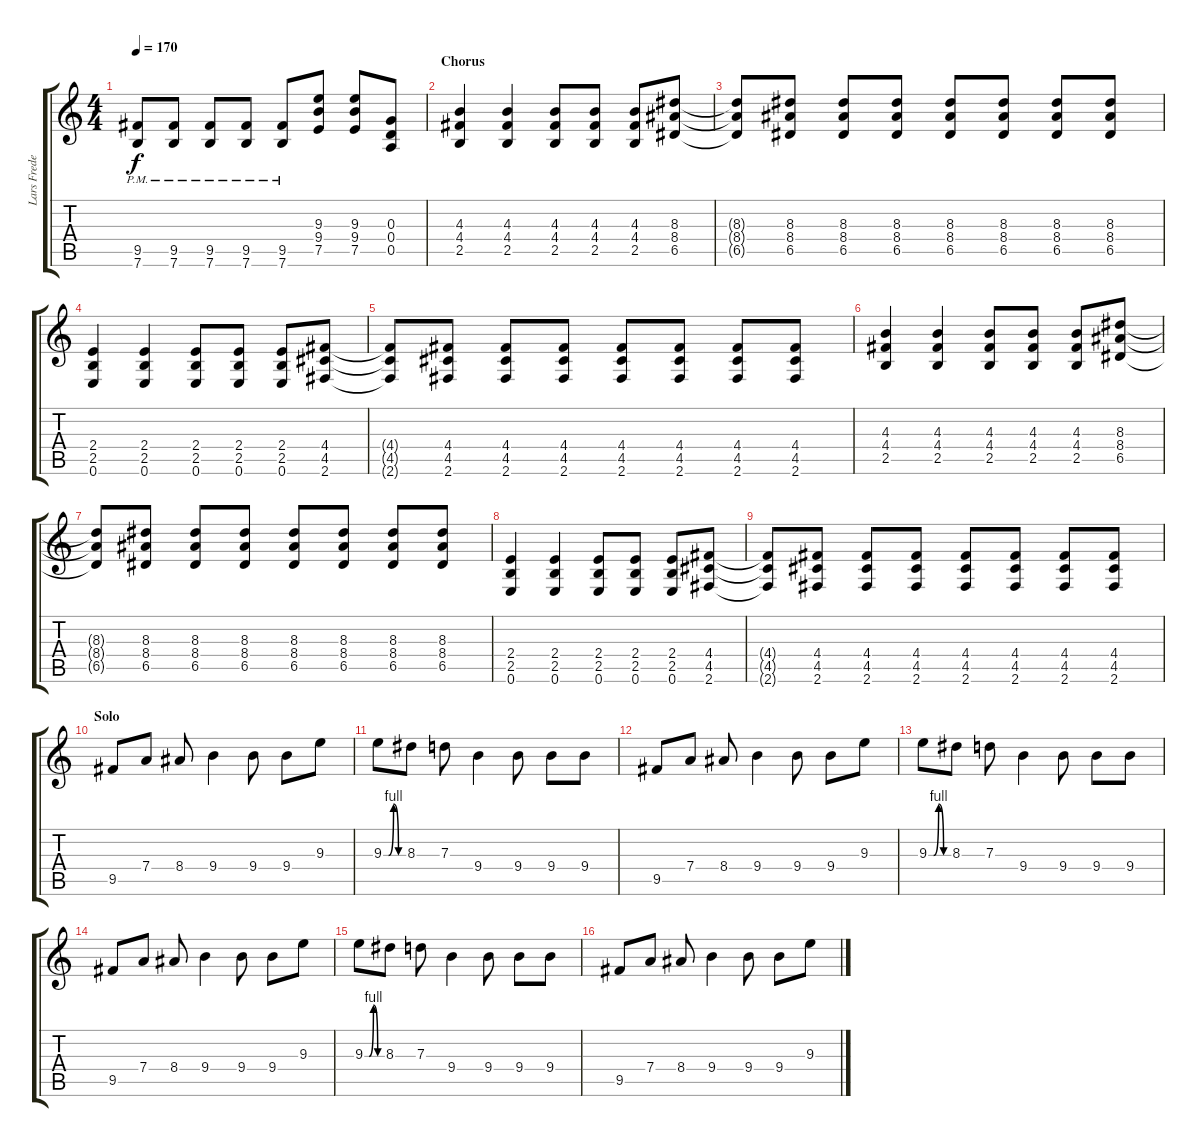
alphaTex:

\track ("Lars Frederiksen" "Lars Frede") {instrument distortionguitar}
\staff {score tabs}
\tuning (E4 B3 G3 D3 A2 E2) {hide}
\ts (4 4)
\tempo 170
\clef g2
\ks c
(9.5{pm} 7.6{pm}).8{dy f} (9.5{pm} 7.6{pm}).8 (9.5{pm} 7.6{pm}).8 (9.5{pm} 7.6{pm}).8 (9.5{pm} 7.6{pm}).8 (9.3 9.4 7.5).8 (9.3 9.4 7.5).8 (0.3 0.4 0.5).8 |
\section ("" "Chorus")
(4.3 4.4 2.5).4 (4.3 4.4 2.5).4 (4.3 4.4 2.5).8 (4.3 4.4 2.5).8 (4.3 4.4 2.5).8 (8.3 8.4 6.5).8 |
(8.3{t} 8.4{t} 6.5{t}).8 (8.3 8.4 6.5).8 (8.3 8.4 6.5).8 (8.3 8.4 6.5).8 (8.3 8.4 6.5).8 (8.3 8.4 6.5).8 (8.3 8.4 6.5).8 (8.3 8.4 6.5).8 |
(2.4 2.5 0.6).4 (2.4 2.5 0.6).4 (2.4 2.5 0.6).8 (2.4 2.5 0.6).8 (2.4 2.5 0.6).8 (4.4 4.5 2.6).8 |
(4.4{t} 4.5{t} 2.6{t}).8 (4.4 4.5 2.6).8 (4.4 4.5 2.6).8 (4.4 4.5 2.6).8 (4.4 4.5 2.6).8 (4.4 4.5 2.6).8 (4.4 4.5 2.6).8 (4.4 4.5 2.6).8 |
(4.3 4.4 2.5).4 (4.3 4.4 2.5).4 (4.3 4.4 2.5).8 (4.3 4.4 2.5).8 (4.3 4.4 2.5).8 (8.3 8.4 6.5).8 |
(8.3{t} 8.4{t} 6.5{t}).8 (8.3 8.4 6.5).8 (8.3 8.4 6.5).8 (8.3 8.4 6.5).8 (8.3 8.4 6.5).8 (8.3 8.4 6.5).8 (8.3 8.4 6.5).8 (8.3 8.4 6.5).8 |
(2.4 2.5 0.6).4 (2.4 2.5 0.6).4 (2.4 2.5 0.6).8 (2.4 2.5 0.6).8 (2.4 2.5 0.6).8 (4.4 4.5 2.6).8 |
(4.4{t} 4.5{t} 2.6{t}).8 (4.4 4.5 2.6).8 (4.4 4.5 2.6).8 (4.4 4.5 2.6).8 (4.4 4.5 2.6).8 (4.4 4.5 2.6).8 (4.4 4.5 2.6).8 (4.4 4.5 2.6).8 |
\section ("" "Solo")
9.5.8 7.4.8 8.4.8 9.4.4 9.4.8 9.4.8 9.3.8 |
9.3{be (custom 0 0 15 0 30 4 45 0 60 0)}.8 8.3.8 7.3.8 9.4.4 9.4.8 9.4.8 9.4.8 |
9.5.8 7.4.8 8.4.8 9.4.4 9.4.8 9.4.8 9.3.8 |
9.3{be (custom 0 0 15 0 30 4 45 0 60 0)}.8 8.3.8 7.3.8 9.4.4 9.4.8 9.4.8 9.4.8 |
9.5.8 7.4.8 8.4.8 9.4.4 9.4.8 9.4.8 9.3.8 |
9.3{be (custom 0 0 15 0 30 4 45 0 60 0)}.8 8.3.8 7.3.8 9.4.4 9.4.8 9.4.8 9.4.8 |
9.5.8 7.4.8 8.4.8 9.4.4 9.4.8 9.4.8 9.3.8
